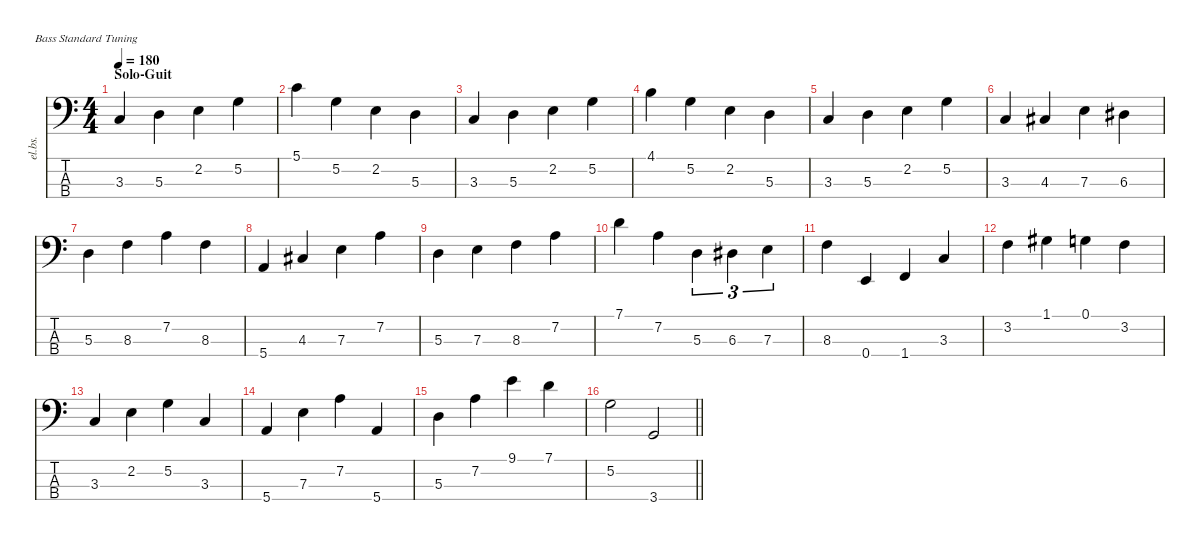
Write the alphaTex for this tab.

\defaultSystemsLayout 4
\hideDynamics
\bracketExtendMode nobrackets
\otherSystemsTrackNameOrientation horizontal
\track ("Bass" "el.bs.") {instrument electricbassfinger}
\staff {score tabs}
\tuning (G2 D2 A1 E1)
\ts (4 4)
\section ("" "Solo-Guit")
\tempo 180
\clef f4
\ks c
3.3.4{dy f} 5.3.4 2.2.4 5.2.4 |
5.1.4 5.2.4 2.2.4 5.3.4 |
3.3.4 5.3.4 2.2.4 5.2.4 |
4.1.4 5.2.4 2.2.4 5.3.4 |
3.3.4 5.3.4 2.2.4 5.2.4 |
3.3.4 4.3{acc #}.4 7.3.4 6.3{acc #}.4 |
5.3.4 8.3.4 7.2.4 8.3.4 |
5.4.4 4.3{acc #}.4 7.3.4 7.2.4 |
5.3.4 7.3.4 8.3.4 7.2.4 |
7.1.4 7.2.4 5.3.4{tu (3 2)} 6.3{acc #}.4{tu (3 2)} 7.3.4{tu (3 2)} |
8.3.4 0.4.4 1.4.4 3.3.4 |
3.2.4 1.1{acc #}.4 0.1.4 3.2.4 |
3.3.4 2.2.4 5.2.4 3.3.4 |
5.4.4 7.3.4 7.2.4 5.4.4 |
5.3.4 7.2.4 9.1.4 7.1.4 |
\barLineRight lightlight
5.2.2 3.4.2
